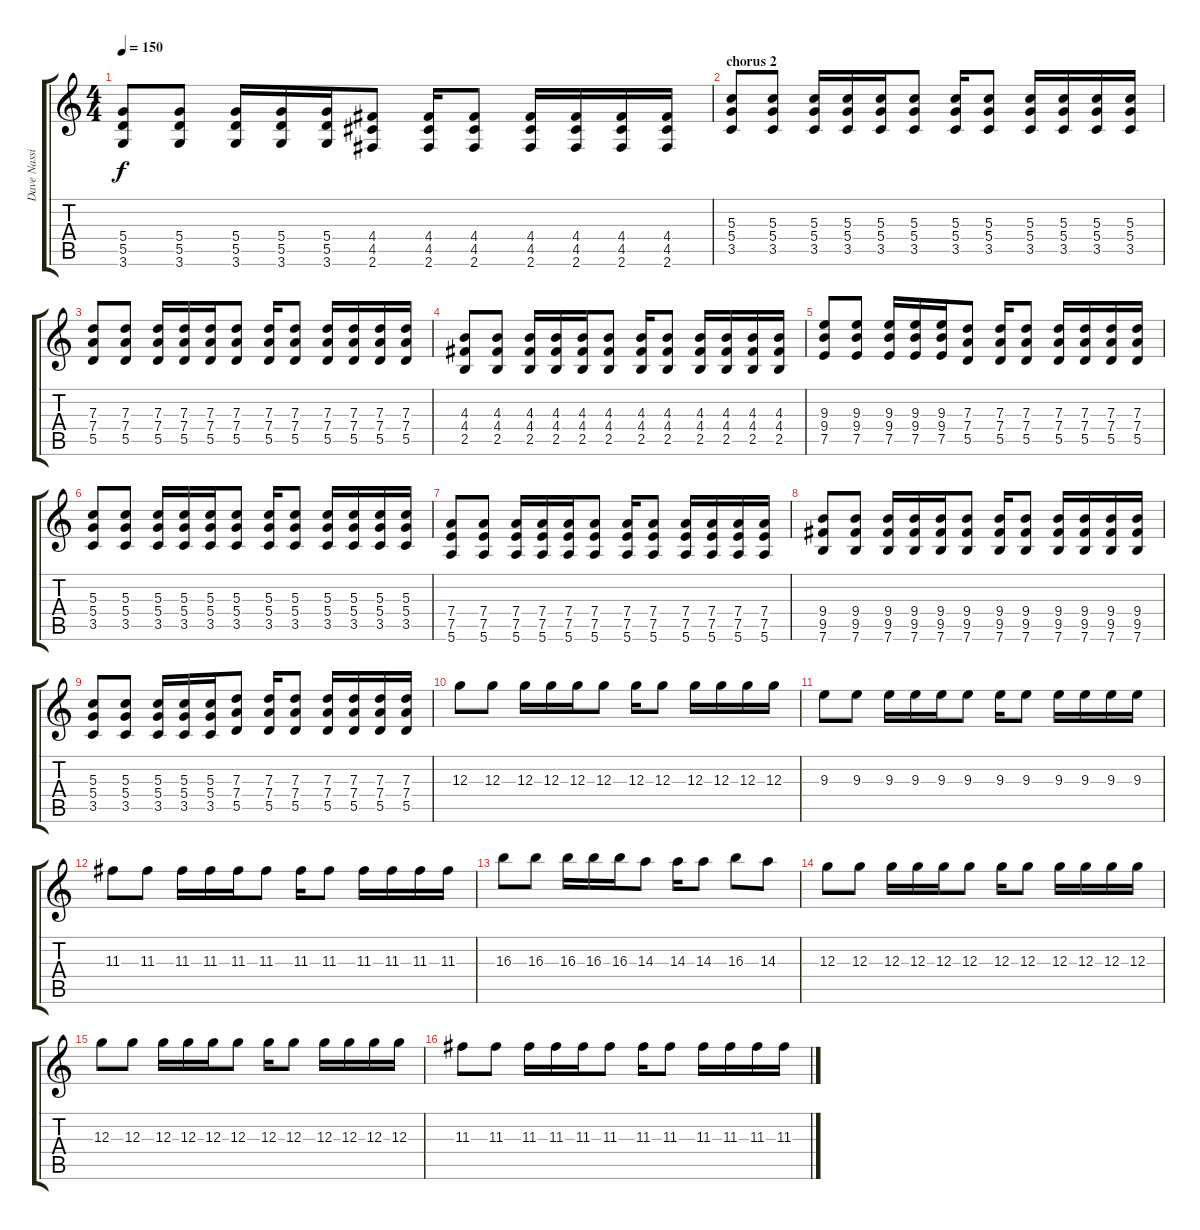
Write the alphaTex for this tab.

\track ("Dave Nassie" "Dave Nassi") {instrument distortionguitar}
\staff {score tabs}
\tuning (E4 B3 G3 D3 A2 E2) {hide}
\ts (4 4)
\tempo 150
\clef g2
\ks c
(5.4 5.5 3.6).8{dy f} (5.4 5.5 3.6).8 (5.4 5.5 3.6).16 (5.4 5.5 3.6).16 (5.4 5.5 3.6).16 (4.4 4.5 2.6).8 (4.4 4.5 2.6).16 (4.4 4.5 2.6).8 (4.4 4.5 2.6).16 (4.4 4.5 2.6).16 (4.4 4.5 2.6).16 (4.4 4.5 2.6).16 |
\section ("" "chorus 2")
(5.3 5.4 3.5).8 (5.3 5.4 3.5).8 (5.3 5.4 3.5).16 (5.3 5.4 3.5).16 (5.3 5.4 3.5).16 (5.3 5.4 3.5).8 (5.3 5.4 3.5).16 (5.3 5.4 3.5).8 (5.3 5.4 3.5).16 (5.3 5.4 3.5).16 (5.3 5.4 3.5).16 (5.3 5.4 3.5).16 |
(7.3 7.4 5.5).8 (7.3 7.4 5.5).8 (7.3 7.4 5.5).16 (7.3 7.4 5.5).16 (7.3 7.4 5.5).16 (7.3 7.4 5.5).8 (7.3 7.4 5.5).16 (7.3 7.4 5.5).8 (7.3 7.4 5.5).16 (7.3 7.4 5.5).16 (7.3 7.4 5.5).16 (7.3 7.4 5.5).16 |
(4.3 4.4 2.5).8 (4.3 4.4 2.5).8 (4.3 4.4 2.5).16 (4.3 4.4 2.5).16 (4.3 4.4 2.5).16 (4.3 4.4 2.5).8 (4.3 4.4 2.5).16 (4.3 4.4 2.5).8 (4.3 4.4 2.5).16 (4.3 4.4 2.5).16 (4.3 4.4 2.5).16 (4.3 4.4 2.5).16 |
(9.3 9.4 7.5).8 (9.3 9.4 7.5).8 (9.3 9.4 7.5).16 (9.3 9.4 7.5).16 (9.3 9.4 7.5).16 (7.3 7.4 5.5).8 (7.3 7.4 5.5).16 (7.3 7.4 5.5).8 (7.3 7.4 5.5).16 (7.3 7.4 5.5).16 (7.3 7.4 5.5).16 (7.3 7.4 5.5).16 |
(5.3 5.4 3.5).8 (5.3 5.4 3.5).8 (5.3 5.4 3.5).16 (5.3 5.4 3.5).16 (5.3 5.4 3.5).16 (5.3 5.4 3.5).8 (5.3 5.4 3.5).16 (5.3 5.4 3.5).8 (5.3 5.4 3.5).16 (5.3 5.4 3.5).16 (5.3 5.4 3.5).16 (5.3 5.4 3.5).16 |
(7.4 7.5 5.6).8 (7.4 7.5 5.6).8 (7.4 7.5 5.6).16 (7.4 7.5 5.6).16 (7.4 7.5 5.6).16 (7.4 7.5 5.6).8 (7.4 7.5 5.6).16 (7.4 7.5 5.6).8 (7.4 7.5 5.6).16 (7.4 7.5 5.6).16 (7.4 7.5 5.6).16 (7.4 7.5 5.6).16 |
(9.4 9.5 7.6).8 (9.4 9.5 7.6).8 (9.4 9.5 7.6).16 (9.4 9.5 7.6).16 (9.4 9.5 7.6).16 (9.4 9.5 7.6).8 (9.4 9.5 7.6).16 (9.4 9.5 7.6).8 (9.4 9.5 7.6).16 (9.4 9.5 7.6).16 (9.4 9.5 7.6).16 (9.4 9.5 7.6).16 |
(5.3 5.4 3.5).8 (5.3 5.4 3.5).8 (5.3 5.4 3.5).16 (5.3 5.4 3.5).16 (5.3 5.4 3.5).16 (7.3 7.4 5.5).8 (7.3 7.4 5.5).16 (7.3 7.4 5.5).8 (7.3 7.4 5.5).16 (7.3 7.4 5.5).16 (7.3 7.4 5.5).16 (7.3 7.4 5.5).16 |
12.3.8 12.3.8 12.3.16 12.3.16 12.3.16 12.3.8 12.3.16 12.3.8 12.3.16 12.3.16 12.3.16 12.3.16 |
9.3.8 9.3.8 9.3.16 9.3.16 9.3.16 9.3.8 9.3.16 9.3.8 9.3.16 9.3.16 9.3.16 9.3.16 |
11.3.8 11.3.8 11.3.16 11.3.16 11.3.16 11.3.8 11.3.16 11.3.8 11.3.16 11.3.16 11.3.16 11.3.16 |
16.3.8 16.3.8 16.3.16 16.3.16 16.3.16 14.3.8 14.3.16 14.3.8 16.3.8 14.3.8 |
12.3.8 12.3.8 12.3.16 12.3.16 12.3.16 12.3.8 12.3.16 12.3.8 12.3.16 12.3.16 12.3.16 12.3.16 |
12.3.8 12.3.8 12.3.16 12.3.16 12.3.16 12.3.8 12.3.16 12.3.8 12.3.16 12.3.16 12.3.16 12.3.16 |
11.3.8 11.3.8 11.3.16 11.3.16 11.3.16 11.3.8 11.3.16 11.3.8 11.3.16 11.3.16 11.3.16 11.3.16
